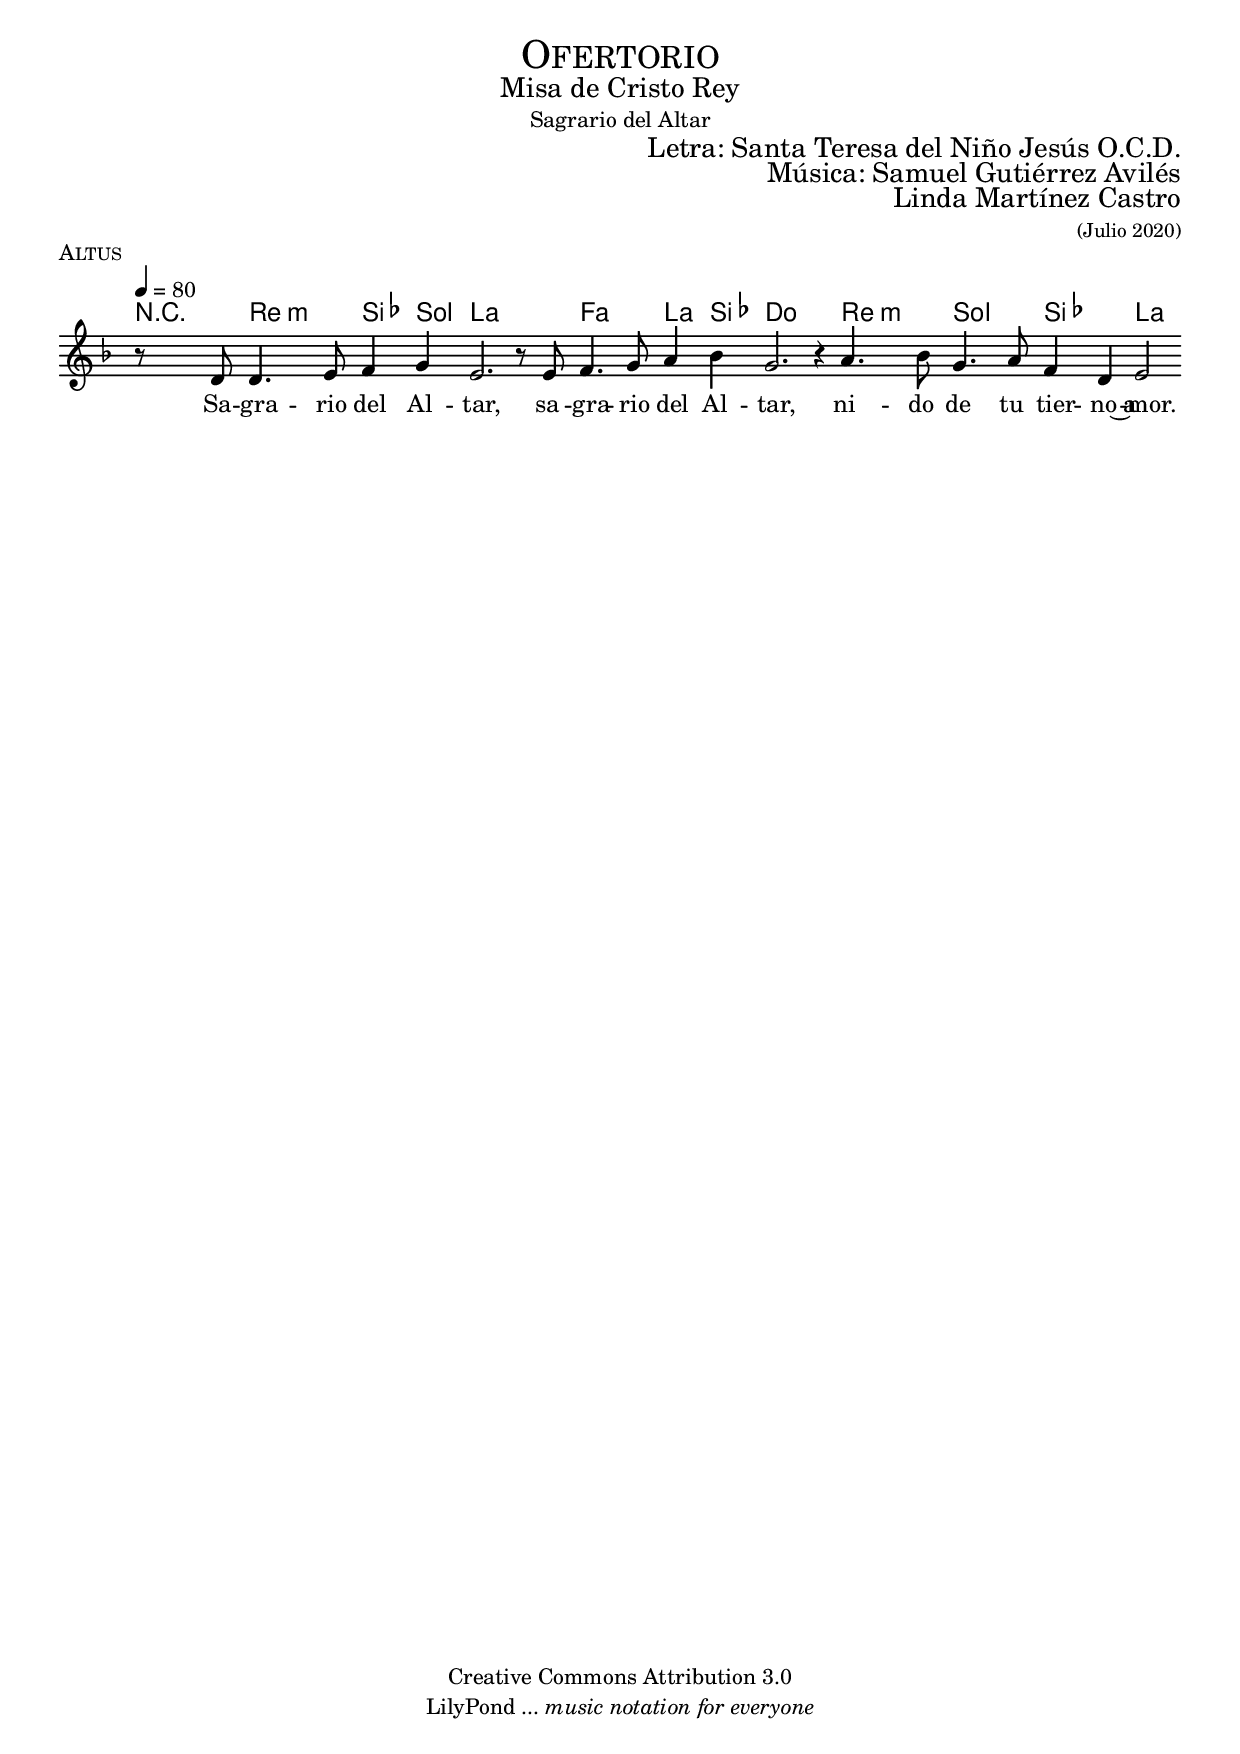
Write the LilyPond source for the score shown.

% ****************************************************************
%	Sagrario del altar - Melodia inspirada en las composiciones de Mons Marco Frisina
%	by serach.sam@
% ****************************************************************
\language "espanol"
\version "2.19.82"

% --- includes
\include "gregorian.ly"

#(set-global-staff-size 19)


% --- Cabecera
\markup { \fill-line { \center-column { \fontsize #5 \smallCaps "Ofertorio" \fontsize #2 "Misa de Cristo Rey" "Sagrario del Altar"} } }
\markup { \fill-line { " " \right-column { \fontsize #2 "Letra: Santa Teresa del Niño Jesús O.C.D." } } }
\markup { \fill-line { " " \right-column { \fontsize #2 "Música: Samuel Gutiérrez Avilés" } } }
\markup { \fill-line { " " \right-column { \fontsize #2 "Linda Martínez Castro" \small "(Julio 2020)" } } }
\header {
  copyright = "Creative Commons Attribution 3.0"
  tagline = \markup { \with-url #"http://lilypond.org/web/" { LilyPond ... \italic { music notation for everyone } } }
  breakbefore = ##t
}

% --- Musica
% --- acordes
harmony_stanza = \new ChordNames {
  \chordmode {
    \italianChords
    R4 
    re2:m sib4 sol la1
    fa2 la4 sib4 do1
    re2:m sol2 sib2 la2
  }
}

% --- Estrofa 1
\score { <<
  \harmony_stanza
  \new Staff <<
    \new Voice = "melody" \relative do' {
      \tempo 4 = 80
      \key re \minor
      \time 4/4
      \override Lyrics.LyricText.X-extent  = #'(0 . 3)
      
       \partial 4 r8 re
       re4. mi8 fa4 sol 
       mi2. r8 mi
       fa4. sol8 la4 sib
       sol2. r4
       la4. sib8 sol4. la8
       fa4 re mi2

      \break s32
    }
    \new Lyrics \lyricsto "melody" {
      Sa -- gra -- rio del Al -- tar,
      sa -- gra -- rio del Al -- tar,
      ni -- do de tu tier -- no~a -- mor.
    }
  >>
         >>
  \midi {}
  \layout {
    ragged-right = ##f
    \context {
      \Staff
      \remove "Time_signature_engraver"
      \remove "Bar_engraver"
      %\hide Stem
      \RemoveEmptyStaves
      \hide TupletNumber
    }
    \context {
      \Score
      barAlways = ##t
    }
  }
  \header {
    piece = \markup { \smallCaps "Altus" }
  }
}

% --- Papel
\paper{
  #(set-default-paper-size "letter")
  page-breaking = #ly:page-turn-breaking
}